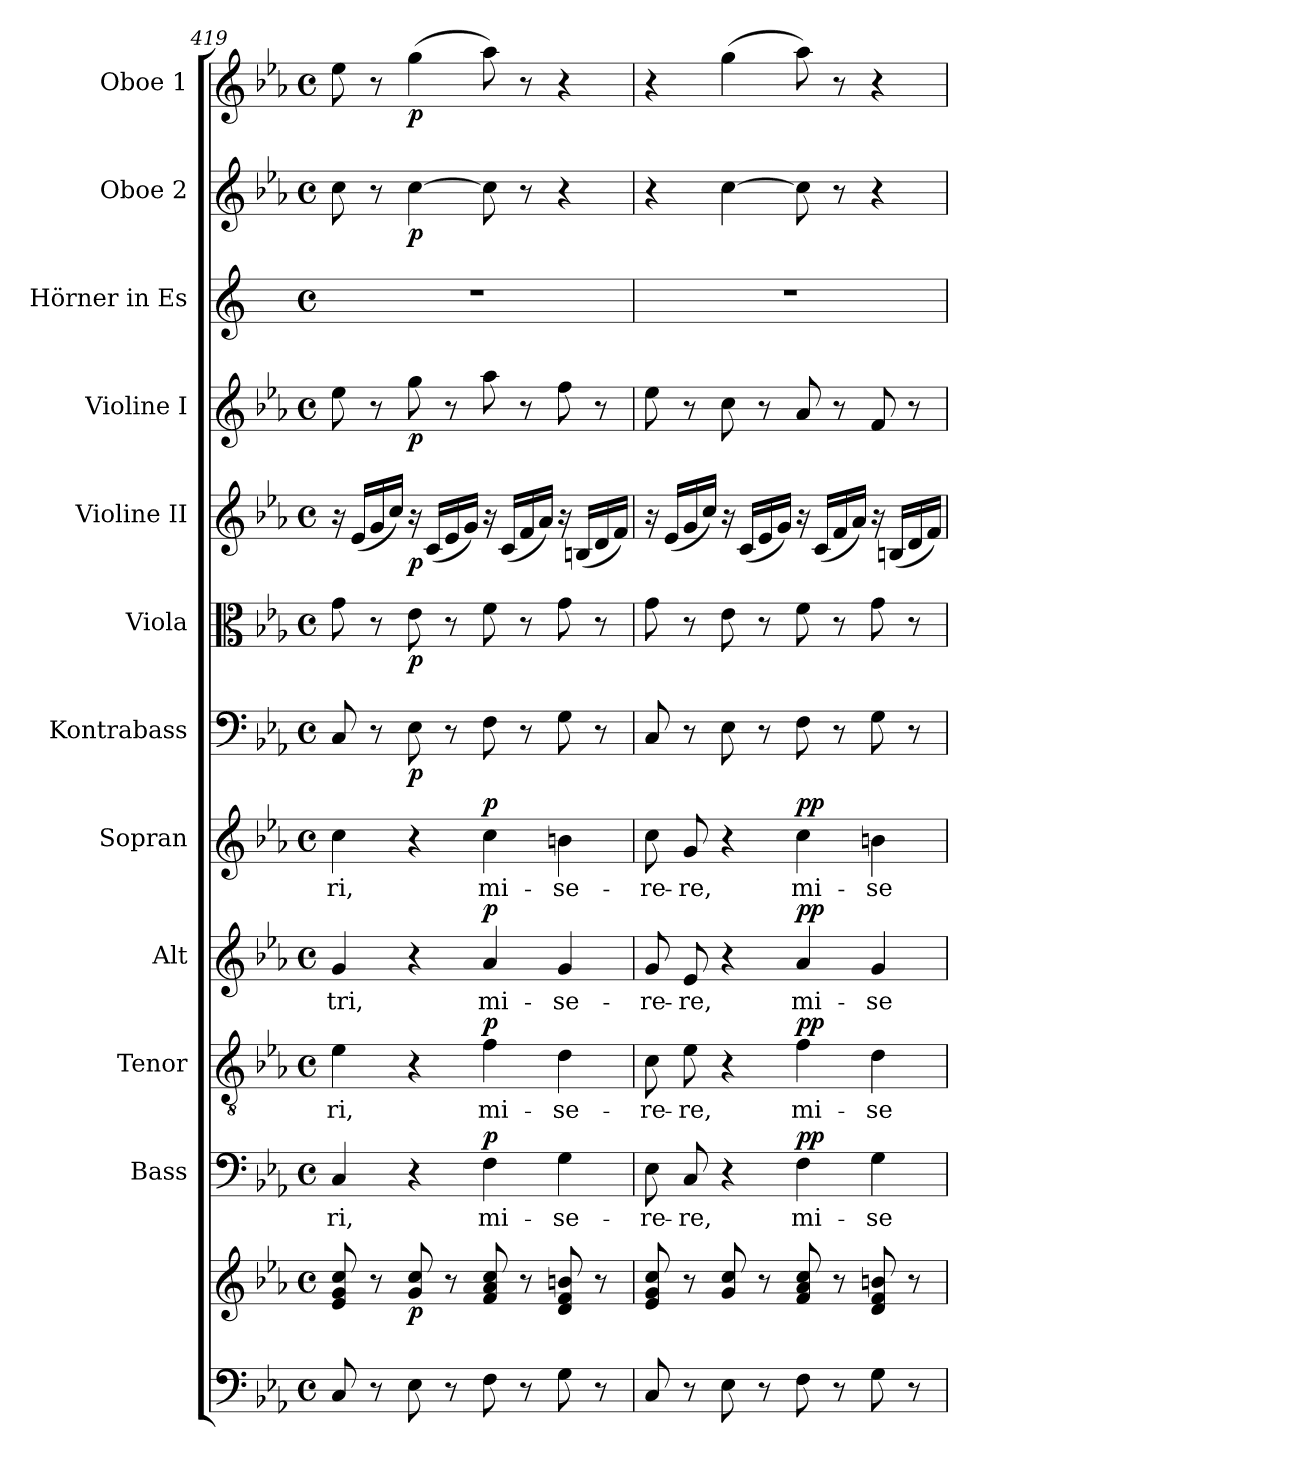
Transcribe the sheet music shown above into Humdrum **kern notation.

**kern	**kern	**dynam	**kern	**text	**dynam	**kern	**text	**dynam	**kern	**text	**dynam	**kern	**text	**dynam	**kern	**dynam	**kern	**dynam	**kern	**dynam	**kern	**dynam	**kern	**kern	**dynam	**kern	**dynam
*part12	*part12	*part12	*part11	*part11	*part11	*part10	*part10	*part10	*part9	*part9	*part9	*part8	*part8	*part8	*part7	*part7	*part6	*part6	*part5	*part5	*part4	*part4	*part3	*part2	*part2	*part1	*part1
*staff13	*staff12	*staff12/13	*staff11	*staff11	*staff11	*staff10	*staff10	*staff10	*staff9	*staff9	*staff9	*staff8	*staff8	*staff8	*staff7	*staff7	*staff6	*staff6	*staff5	*staff5	*staff4	*staff4	*staff3	*staff2	*staff2	*staff1	*staff1
*	*	*	*I"Bass	*	*	*I"Tenor	*	*	*I"Alt	*	*	*I"Sopran	*	*	*I"Kontrabass	*	*I"Viola	*	*I"Violine II	*	*I"Violine I	*	*I"Hörner in Es	*I"Oboe 2	*	*I"Oboe 1	*
*	*	*	*I'B.	*	*	*I'T.	*	*	*I'A.	*	*	*I'S.	*	*	*I'Kb.	*	*I'Vla.	*	*I'Vl. II	*	*I'Vl. I	*	*	*I'Ob. 2	*	*I'Ob. 1	*
*clefF4	*clefG2	*	*clefF4	*	*	*clefGv2	*	*	*clefG2	*	*	*clefG2	*	*	*clefF4	*	*clefC3	*	*clefG2	*	*clefG2	*	*clefG2	*clefG2	*	*clefG2	*
*	*	*	*	*	*	*	*	*	*	*	*	*	*	*	*ITrd7c12	*	*	*	*	*	*	*	*ITrd5c9	*	*	*	*
*k[b-e-a-]	*k[b-e-a-]	*	*k[b-e-a-]	*	*	*k[b-e-a-]	*	*	*k[b-e-a-]	*	*	*k[b-e-a-]	*	*	*k[b-e-a-]	*	*k[b-e-a-]	*	*k[b-e-a-]	*	*k[b-e-a-]	*	*k[b-e-a-]	*k[b-e-a-]	*	*k[b-e-a-]	*
*E-:	*E-:	*	*E-:	*	*	*E-:	*	*	*E-:	*	*	*E-:	*	*	*E-:	*	*E-:	*	*E-:	*	*E-:	*	*E-:	*E-:	*	*E-:	*
*M4/4	*M4/4	*	*M4/4	*	*	*M4/4	*	*	*M4/4	*	*	*M4/4	*	*	*M4/4	*	*M4/4	*	*M4/4	*	*M4/4	*	*M4/4	*M4/4	*	*M4/4	*
*met(c)	*met(c)	*	*met(c)	*	*	*met(c)	*	*	*met(c)	*	*	*met(c)	*	*	*met(c)	*	*met(c)	*	*met(c)	*	*met(c)	*	*met(c)	*met(c)	*	*met(c)	*
=419	=419	=419	=419	=419	=419	=419	=419	=419	=419	=419	=419	=419	=419	=419	=419	=419	=419	=419	=419	=419	=419	=419	=419	=419	=419	=419	=419
!	!	!	!	!LO:LY:b	!	!	!LO:LY:b	!	!	!LO:LY:b	!	!	!LO:LY:b	!	!	!	!	!	!	!	!	!	!	!	!	!	!
8C/	8e-/ 8g/ 8cc/	.	4C/	-ri,	.	4e-\	-ri,	.	4g/	-tri,	.	4cc\	-ri,	.	8CC/	.	8g\	.	16r	.	8ee-\	.	1r	8cc\	.	8ee-\	.
.	.	.	.	.	.	.	.	.	.	.	.	.	.	.	.	.	.	.	(<16e-/LL	.	.	.	.	.	.	.	.
8r	8r	.	.	.	.	.	.	.	.	.	.	.	.	.	8r	.	8r	.	16g/	.	8r	.	.	8r	.	8r	.
.	.	.	.	.	.	.	.	.	.	.	.	.	.	.	.	.	.	.	16cc/JJ)	.	.	.	.	.	.	.	.
!	!	!LO:DY:b	!	!	!	!	!	!	!	!	!	!	!	!	!	!LO:DY:b	!	!LO:DY:b	!	!LO:DY:b	!	!LO:DY:b	!	!	!LO:DY:b	!	!LO:DY:b
8E-\	8g/ 8cc/	p	4r	.	.	4r	.	.	4r	.	.	4r	.	.	8EE-\	p	8e-\	p	16r	p	8gg\	p	.	[4cc\	p	(>4gg\	p
.	.	.	.	.	.	.	.	.	.	.	.	.	.	.	.	.	.	.	(<16c/LL	.	.	.	.	.	.	.	.
8r	8r	.	.	.	.	.	.	.	.	.	.	.	.	.	8r	.	8r	.	16e-/	.	8r	.	.	.	.	.	.
.	.	.	.	.	.	.	.	.	.	.	.	.	.	.	.	.	.	.	16g/JJ)	.	.	.	.	.	.	.	.
!	!	!	!	!LO:LY:b	!LO:DY:a	!	!LO:LY:b	!LO:DY:a	!	!LO:LY:b	!LO:DY:a	!	!LO:LY:b	!LO:DY:a	!	!	!	!	!	!	!	!	!	!	!	!	!
8F\	8f/ 8a-/ 8cc/	.	4F\	mi-	p	4f\	mi-	p	4a-/	mi-	p	4cc\	mi-	p	8FF\	.	8f\	.	16r	.	8aa-\	.	.	8cc\]	.	8aa-\)	.
.	.	.	.	.	.	.	.	.	.	.	.	.	.	.	.	.	.	.	(<16c/LL	.	.	.	.	.	.	.	.
8r	8r	.	.	.	.	.	.	.	.	.	.	.	.	.	8r	.	8r	.	16f/	.	8r	.	.	8r	.	8r	.
.	.	.	.	.	.	.	.	.	.	.	.	.	.	.	.	.	.	.	16a-/JJ)	.	.	.	.	.	.	.	.
!	!	!	!	!LO:LY:b	!	!	!LO:LY:b	!	!	!LO:LY:b	!	!	!LO:LY:b	!	!	!	!	!	!	!	!	!	!	!	!	!	!
8G\	8d/ 8f/ 8bn/	.	4G\	-se-	.	4d\	-se-	.	4g/	-se-	.	4bn\	-se-	.	8GG\	.	8g\	.	16r	.	8ff\	.	.	4r	.	4r	.
.	.	.	.	.	.	.	.	.	.	.	.	.	.	.	.	.	.	.	(<16Bn/LL	.	.	.	.	.	.	.	.
8r	8r	.	.	.	.	.	.	.	.	.	.	.	.	.	8r	.	8r	.	16d/	.	8r	.	.	.	.	.	.
.	.	.	.	.	.	.	.	.	.	.	.	.	.	.	.	.	.	.	16f/JJ)	.	.	.	.	.	.	.	.
=420	=420	=420	=420	=420	=420	=420	=420	=420	=420	=420	=420	=420	=420	=420	=420	=420	=420	=420	=420	=420	=420	=420	=420	=420	=420	=420	=420
!	!	!	!	!LO:LY:b	!	!	!LO:LY:b	!	!	!LO:LY:b	!	!	!LO:LY:b	!	!	!	!	!	!	!	!	!	!	!	!	!	!
8C/	8e-/ 8g/ 8cc/	.	8E-\	-re-	.	8c\	-re-	.	8g/	-re-	.	8cc\	-re-	.	8CC/	.	8g\	.	16r	.	8ee-\	.	1r	4r	.	4r	.
.	.	.	.	.	.	.	.	.	.	.	.	.	.	.	.	.	.	.	(<16e-/LL	.	.	.	.	.	.	.	.
!	!	!	!	!LO:LY:b	!	!	!LO:LY:b	!	!	!LO:LY:b	!	!	!LO:LY:b	!	!	!	!	!	!	!	!	!	!	!	!	!	!
8r	8r	.	8C/	-re,	.	8e-\	-re,	.	8e-/	-re,	.	8g/	-re,	.	8r	.	8r	.	16g/	.	8r	.	.	.	.	.	.
.	.	.	.	.	.	.	.	.	.	.	.	.	.	.	.	.	.	.	16cc/JJ)	.	.	.	.	.	.	.	.
8E-\	8g/ 8cc/	.	4r	.	.	4r	.	.	4r	.	.	4r	.	.	8EE-\	.	8e-\	.	16r	.	8cc\	.	.	[4cc\	.	(>4gg\	.
.	.	.	.	.	.	.	.	.	.	.	.	.	.	.	.	.	.	.	(<16c/LL	.	.	.	.	.	.	.	.
8r	8r	.	.	.	.	.	.	.	.	.	.	.	.	.	8r	.	8r	.	16e-/	.	8r	.	.	.	.	.	.
.	.	.	.	.	.	.	.	.	.	.	.	.	.	.	.	.	.	.	16g/JJ)	.	.	.	.	.	.	.	.
!	!	!	!	!LO:LY:b	!LO:DY:a	!	!LO:LY:b	!LO:DY:a	!	!LO:LY:b	!LO:DY:a	!	!LO:LY:b	!LO:DY:a	!	!	!	!	!	!	!	!	!	!	!	!	!
8F\	8f/ 8a-/ 8cc/	.	4F\	mi-	pp	4f\	mi-	pp	4a-/	mi-	pp	4cc\	mi-	pp	8FF\	.	8f\	.	16r	.	8a-/	.	.	8cc\]	.	8aa-\)	.
.	.	.	.	.	.	.	.	.	.	.	.	.	.	.	.	.	.	.	(<16c/LL	.	.	.	.	.	.	.	.
8r	8r	.	.	.	.	.	.	.	.	.	.	.	.	.	8r	.	8r	.	16f/	.	8r	.	.	8r	.	8r	.
.	.	.	.	.	.	.	.	.	.	.	.	.	.	.	.	.	.	.	16a-/JJ)	.	.	.	.	.	.	.	.
!	!	!	!	!LO:LY:b	!	!	!LO:LY:b	!	!	!LO:LY:b	!	!	!LO:LY:b	!	!	!	!	!	!	!	!	!	!	!	!	!	!
8G\	8d/ 8f/ 8bn/	.	4G\	-se-	.	4d\	-se-	.	4g/	-se-	.	4bn\	-se-	.	8GG\	.	8g\	.	16r	.	8f/	.	.	4r	.	4r	.
.	.	.	.	.	.	.	.	.	.	.	.	.	.	.	.	.	.	.	(<16Bn/LL	.	.	.	.	.	.	.	.
8r	8r	.	.	.	.	.	.	.	.	.	.	.	.	.	8r	.	8r	.	16d/	.	8r	.	.	.	.	.	.
.	.	.	.	.	.	.	.	.	.	.	.	.	.	.	.	.	.	.	16f/JJ)	.	.	.	.	.	.	.	.
=	=	=	=	=	=	=	=	=	=	=	=	=	=	=	=	=	=	=	=	=	=	=	=	=	=	=	=
*-	*-	*-	*-	*-	*-	*-	*-	*-	*-	*-	*-	*-	*-	*-	*-	*-	*-	*-	*-	*-	*-	*-	*-	*-	*-	*-	*-
